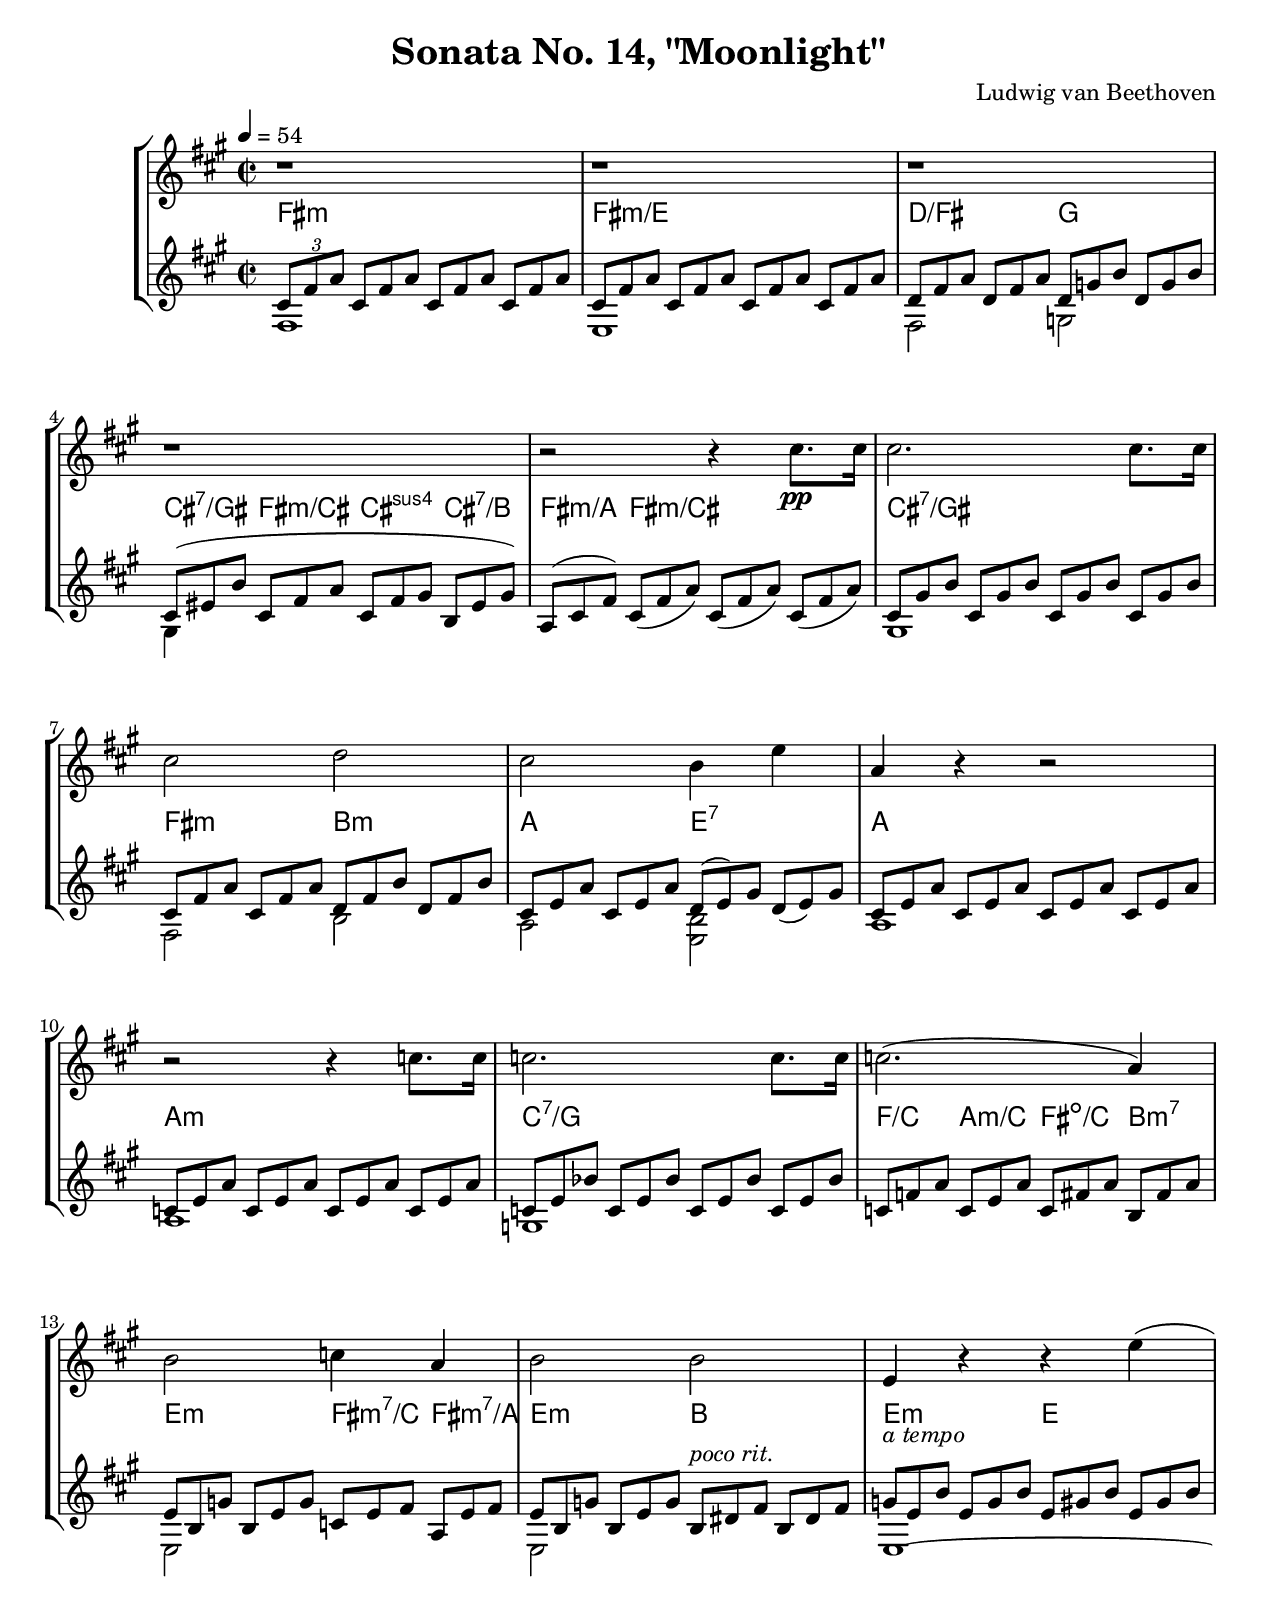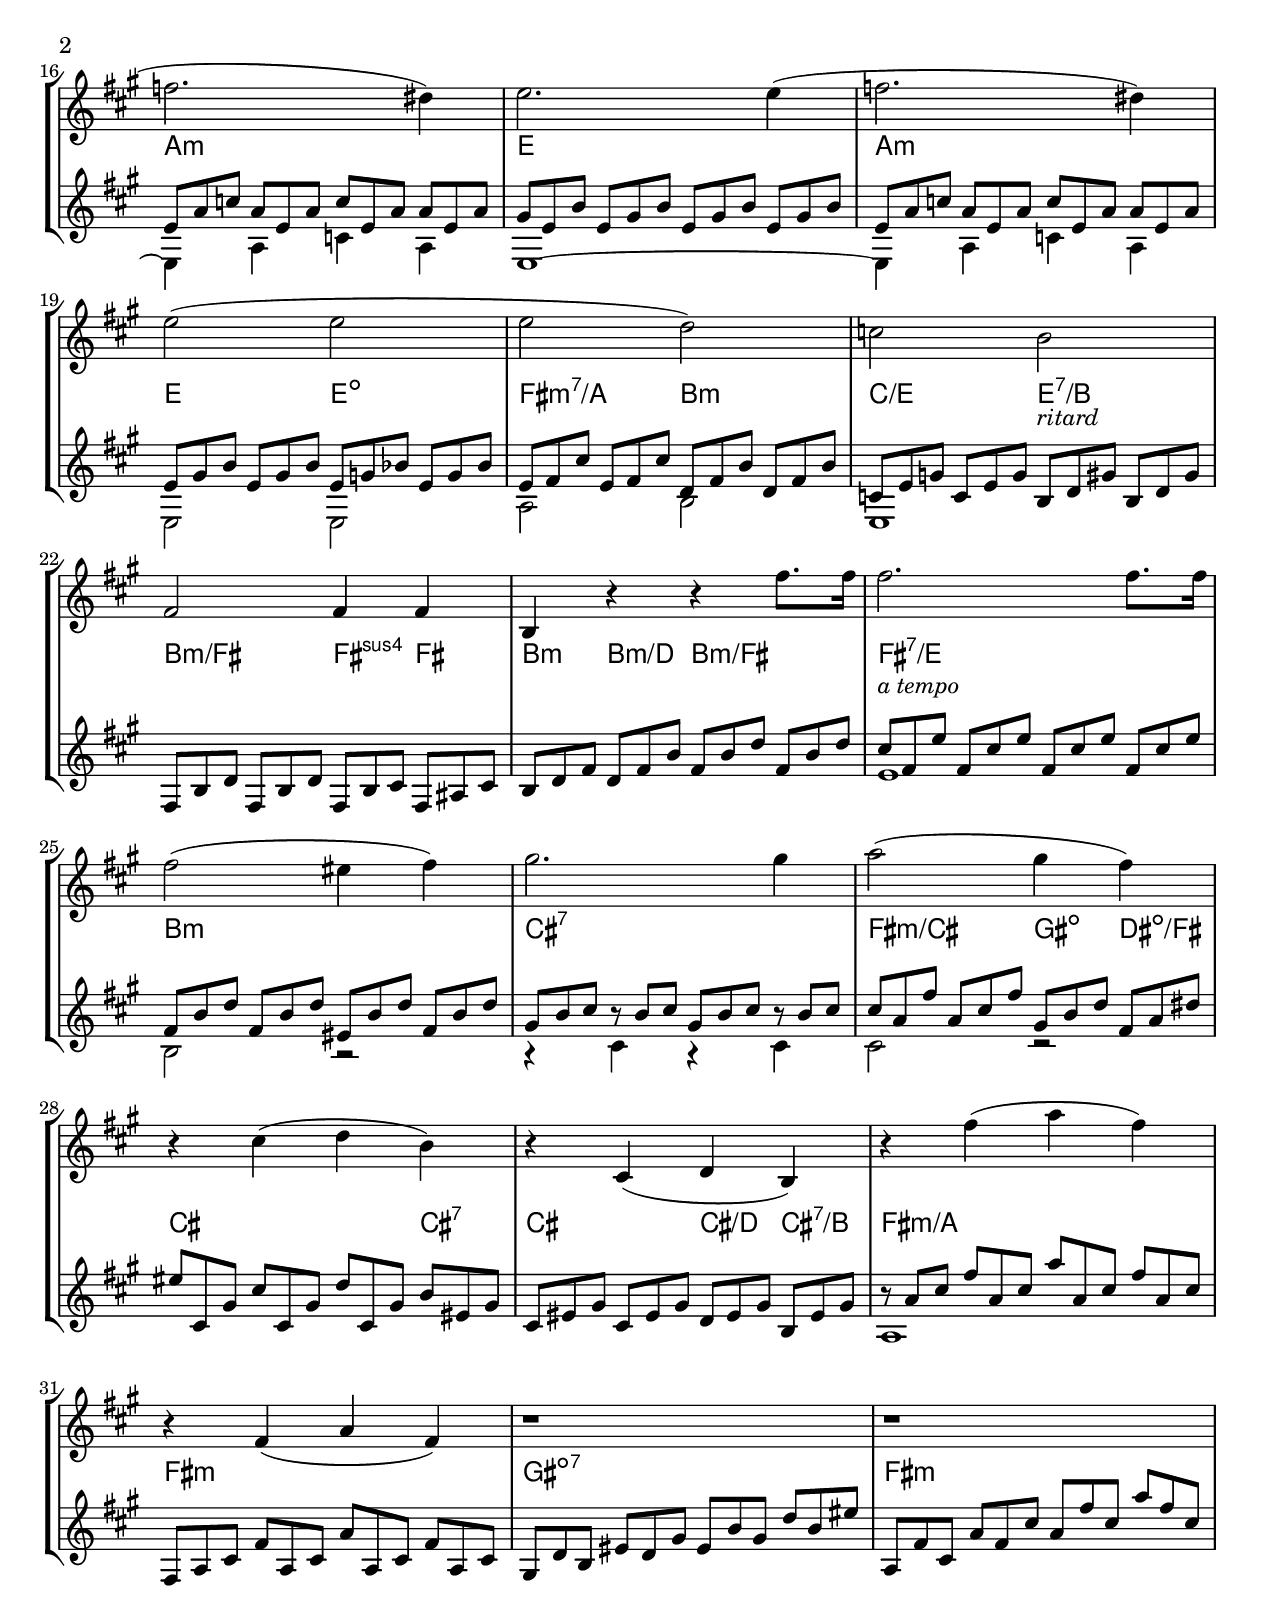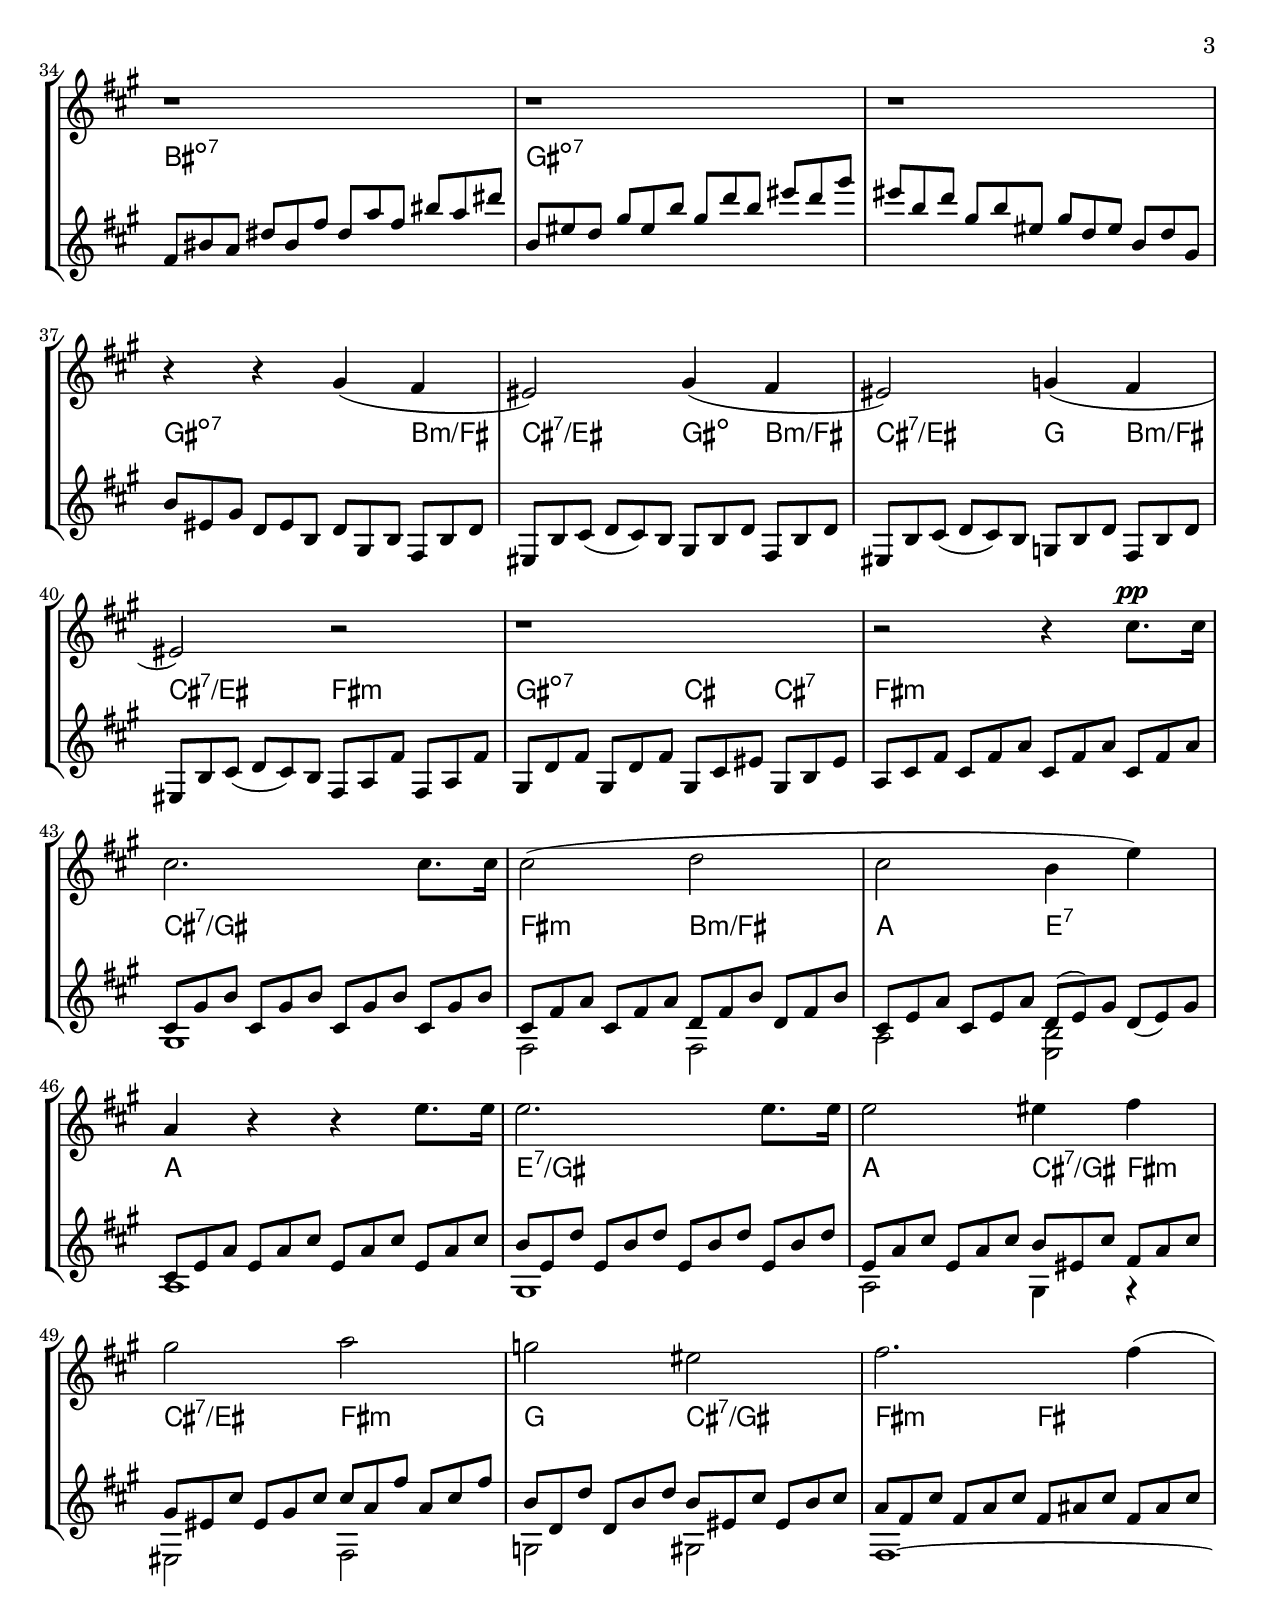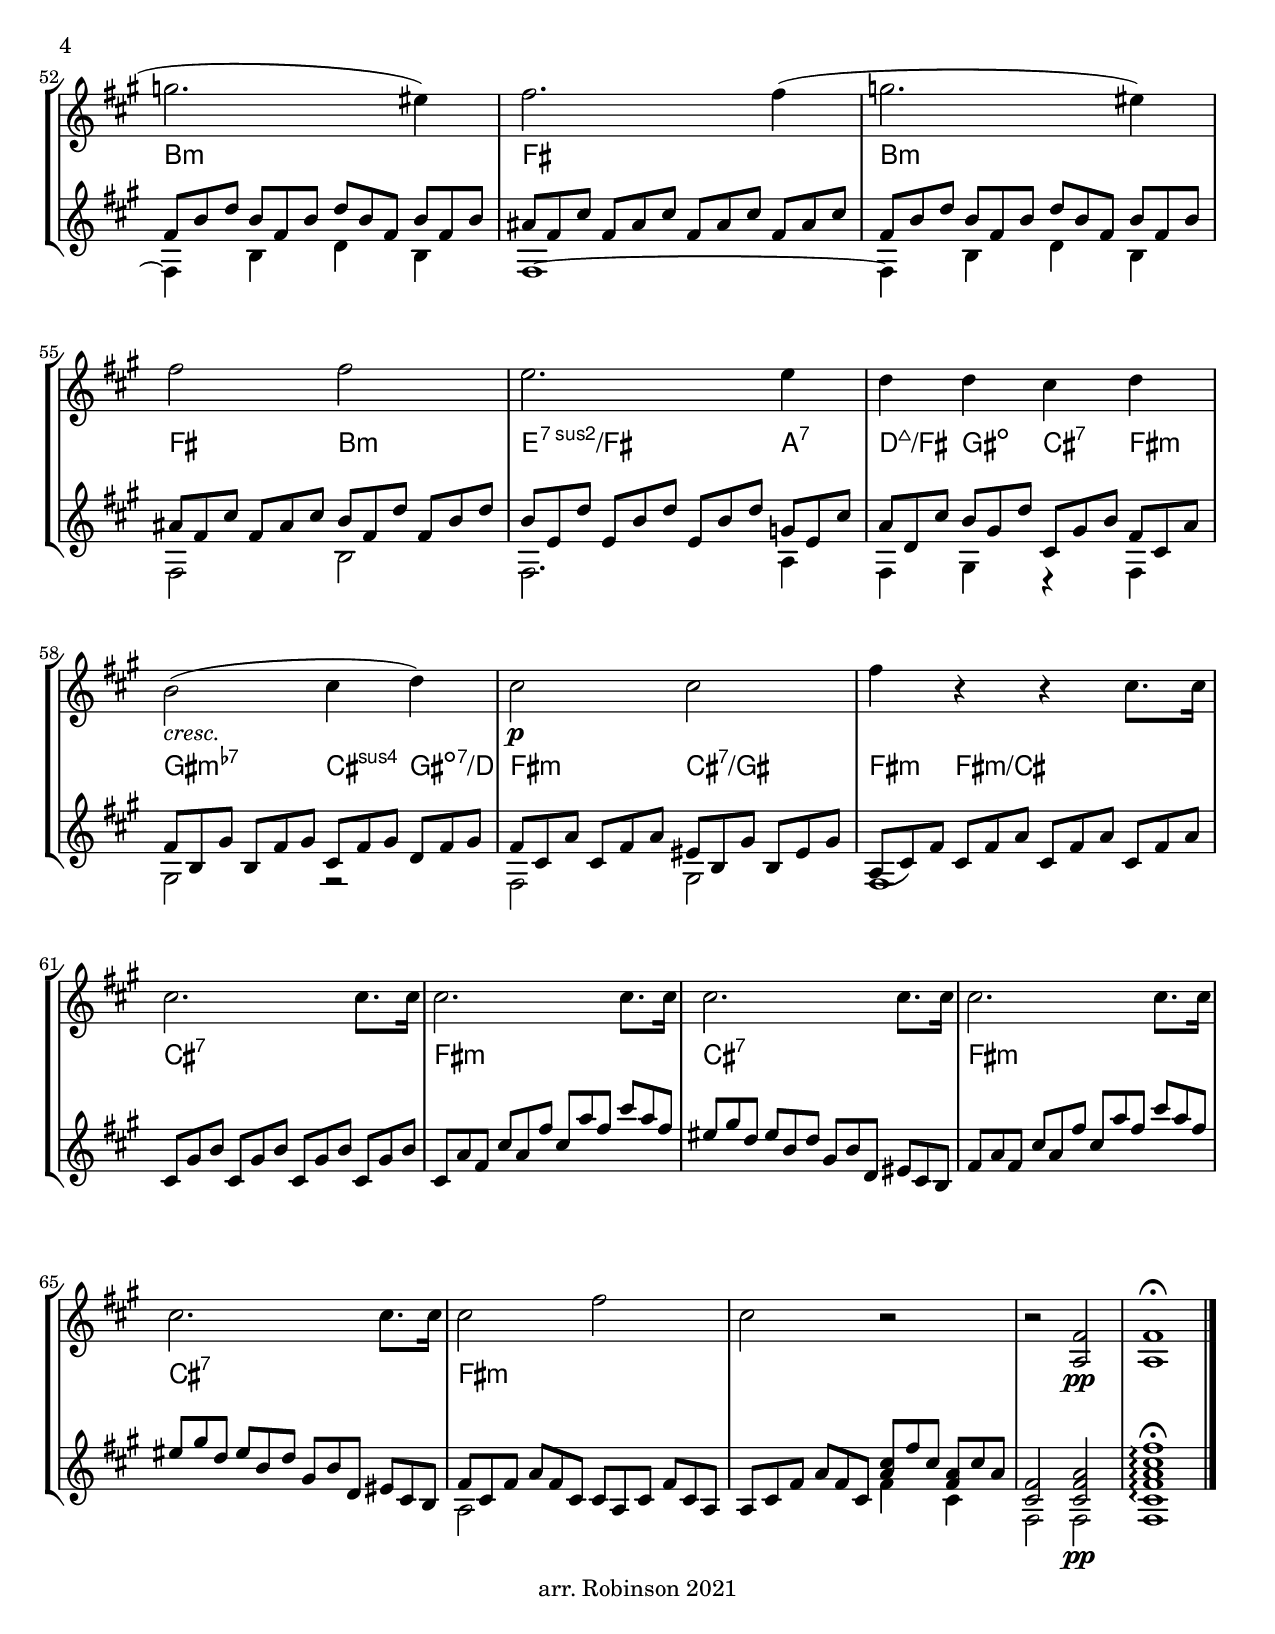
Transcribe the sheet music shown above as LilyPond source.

%#(ly:set-option 'point-and-click #f)
\include "articulate.ly"

MoonlightChords = \chordmode {
  fis1:m % 1
  fis:m/e % 2
  d2/fis g % 3
  cis4:7/gis fis:m/cis cis:sus4 cis:7/b % 4
  fis:m/a fis2.:m/cis % 5
  cis1:7/gis % 6
  fis2:m b:m % 7
  a e:7 % 8
  a1 % 9
  a:m % 10
  c:7/g % 11
  f4:/c a:m/c fis:dim/c b:m7 % 12
  e2:m fis4:m7.5/c  fis:m7.5/a% 13
  e2:m b % 14 
  
  
  e:m e % 15
  a1:m % 16
  e % 17
  a:m % 18
  e2 e:dim % 19
  fis:m7/a b:m % 20
  c:/e e:7/b % 21
  b:m/fis fis4:sus4 fis % 22
  b:m b:m/d b2:m/fis % 23
  fis1:7/e % 24
  b:m % 25
  cis:7 % 26
  fis2:m/cis gis4:dim dis:dim/fis % 27
  cis2. cis4:7 % 28
  cis2 cis4:/d cis:7/b % 29
  
  fis1:m/a % 30
  fis:m % 31
  gis:dim7 % 32
  fis:m % 33
  bis:dim7 % 34
  gis:dim7 % 35
  s % 36
  gis2.:dim7 b4:m/fis % 37
  cis2:7/eis gis4:dim b:m/fis % 38
  cis2:7/eis g4 b:m/fis % 39
  cis2:7/eis fis:m % 40
  gis:dim7 cis4 cis:7 % 41
  fis1:m % 42
  cis:7/gis % 43
  fis2:m b:m/fis % 44
  
  a2 e:7 % 45
  a1 % 46
  e:7/gis % 47
  a2 cis4:7/gis fis:m % 48
  cis2:7/eis fis:m % 49
  g cis:7/gis % 50
  fis2:m fis % 51
  b1:m % 52
  fis % 53
  b:m % 54
  fis2 b:m % 55
  e2.:7sus2/fis a4:7 % 56
  d4:maj7/fis gis:dim cis:7^3 fis:m % 57
  gis2:dim7^5 cis4:sus4 gis:dim7/d % 58
  fis2:m cis:7/gis % 59
  
  fis4:m fis2.:m/cis % 60
  cis1:7 % 61
  fis:m % 62
  cis:7 % 63
  fis:m % 64
  cis:7 % 65
  fis:m % 66
  s % 67
  s % 68
  s % 69
  
}


MoonlightHarmony = {

	% Get the 8th note beams to end on quarter note boundaries in 2/2
	\overrideTimeSignatureSettings
		#'(2 . 2)  % timeSignatureFraction
		#'(1 . 4)  % baseMomentFraction
		#'(1 1 1 1)    % beatStructure
		#'()       % beamExceptions

	\time 2/2
	\tempo 4 = 54
	\key fis \minor

	\stemUp

	\set tupletSpannerDuration = #(ly:make-moment 1 4)
	\times 2/3 {

		cis'8 fis' a'
		\override TupletNumber #'transparent = ##t
		\override TupletBracket #'bracket-visibility = ##f
		cis' fis' a'
		cis' fis' a'
		cis' fis' a'			 | % 1
		
		cis' fis' a'
		cis' fis' a'
		cis' fis' a'
		cis' fis' a' 			| % 2
				
		d' fis'  a'
		d' fis' a'
		d' g' b'
		d' g' b' 				| % 3
		
		\slurUp
		cis' (eis' b'
		cis' fis' a'
		cis' fis' gis'
		b eis' gis')		| % 4
		
		
		a (cis' fis')
		\slurDown
		cis' (fis' a')
		cis' (fis' a')
		cis' (fis' a')			 | % 5
				
		cis' gis' b'
		cis' gis' b'
		cis' gis' b'
		cis' gis' b'			| % 6
		
		cis' fis' a'
		cis' fis' a'
		d' fis' b'
		d' fis' b'				| % 7
		
		cis' e' a'
		cis' e' a' \slurUp
		d' (e') gis' \slurNeutral
		d' (e')  gis'				| % 8
				
		cis' e' a'
		cis' e' a'
		cis' e' a'
		cis' e' a'				| % 9
		
		c' e' a'
		c' e' a'
		c' e' a'
		c' e' a'				| % 10
		
		c' e' bes'
		c' e' bes'
		c' e' bes'
		c' e' bes'				| % 11
				
		c' f' a'
		c' e' a'
		c' fis' a'
		b fis' a'			| % 12
		
		e' b g'
		b e' g'
		c' e' fis'
		a e' fis'		| % 13
		
		e' b g'
		b e' g'
		b^\markup{\italic{"poco rit."}} dis' fis'
		b dis' fis'				| % 14
				
		g'^\markup{\italic{"a tempo"}} e' b'
		e' g' b'
		e' gis' b'
		e' gis' b'				| % 15
		
		e' a' c''
		a' e' a'	 
		c'' e' a'
		a' e' a'				| % 16
		
		
		gis' e' b'
		e' gis' b'
		e' gis' b'
		e' gis' b'				| % 17
				
		e' a' c''
		a' e' a'	 
		c'' e' a'
		a' e' a'				| % 18
		
		e' gis' b'
		e' gis' b'
		e' g' bes' 
		e' g' bes' | % 19
		
		e' fis' cis''
		e' fis' cis''
		d' fis' b'
		d' fis' b'				| % 20
		
		c' e' g'
		c' e' g'
		b^\markup{\italic{"ritard"}} d' gis'
		b d' gis'				| % 21
		
		fis b d'
		fis b d'
		fis b cis'
		fis ais cis'		| % 22
		
		b d' fis'
		d' fis' b'
		fis' b' d''
		fis' b' d''				| % 23
		
		cis''^\markup{\italic{"a tempo"}} fis' e''
		fis' cis'' e''
		fis' cis'' e''
		fis' cis'' e''			| % 24, 4th fret barre
		
		fis' b' d''
		fis' b' d''
		eis' b' d''
		fis' b' d''				| % 25
		
		gis' b' cis''
		r b' cis''
		gis' b' cis''
		r b' cis''			| % 26
		
		cis'' a' fis''
		a' cis'' fis''
		gis' b' d''
		fis' a' dis''		| % 27
		
		eis''cis' gis'
		cis'' cis' gis'
		d'' cis' gis'
		b' eis' gis'		| % 28
		
		cis' eis' gis'
		cis' eis' gis'
		d' eis' gis'
		b eis' gis'		| % 29
		
		r a' cis''
		fis'' a' cis''
		a'' a' cis''
		fis'' a' cis''	| % 30
		
		fis a cis'
		fis' a cis'
		a' a cis'
		fis' a cis'				| % 31
		
		gis d' b
		eis' d' gis'
		eis' b' gis'
		d'' b' eis''			| % 32, unsure about chord names here
		
		a fis' cis'
		a' fis' cis''
		a' fis'' cis''
		a'' fis'' cis''			| % 33
		
		fis' bis' a'
		dis'' bis' fis''
		dis'' a'' fis''
		bis'' a'' dis'''		| % 34
		
		b' eis'' d''
		gis'' eis'' b''
		gis'' d''' b''
		eis''' d''' gis'''		| % 35
		
		eis''' b'' d'''
		gis'' b'' eis''
		gis'' d'' eis''
		b' d'' gis'				| % 36
		
		b' eis' gis'
		d' eis' b
		d' gis b
		fis b d'				| % 37
		
		eis b cis'
		(d' cis') b
		gis b d'
		fis b d'				| % 38
		
		
		eis b cis'
		(d' cis') b
		g b d'
		fis b d'			| % 39
		
		eis b cis'
		(d' cis') b
		fis a fis'
		fis a fis'				| % 40
		
		gis d' fis'
		gis d' fis'
		gis cis' eis'
		gis b eis'		| % 41
		
		a cis' fis'
		cis' fis' a'
		cis' fis' a'
		cis' fis' a'			| % 42
		
		cis' gis' b'
		cis' gis' b'
		cis' gis' b'
		cis' gis' b'			| % 43
		
		cis' fis' a'
		cis' fis' a'
		d' fis' b'
		d' fis' b'				| % 44
		
		cis' e' a'
		cis' e' a' \slurUp
		d' (e') gis' \slurNeutral
		d' (e') gis'				| % 45
		
		cis' e' a'
		e' a'  cis''
		e' a'  cis''
		e' a'  cis''			| % 46
		
		
		b' e' d''
		e' b' d''
		e' b' d''
		e' b' d''				| % 47
		
		e' a' cis''
		e' a' cis''
		b' eis' cis''
		fis' a' cis''		| % 48
		
		gis' eis' cis''
		eis' gis' cis''
		cis'' a' fis''
		a' cis'' fis''			| % 49
		
		b' d' d''
		d' b' d''
		b' eis' cis''
		eis' b' cis''			| % 50 
		
		a' fis' cis''
		fis' a' cis''
		fis' ais' cis''
		fis' ais' cis''			| % 51
		
		fis' b' d''
		b' fis' b' 
		d'' b' fis'
		b' fis' b'				| % 52
		
		ais' fis' cis''
		fis' ais' cis''
		fis' ais' cis''
		fis' ais' cis''			| % 53
		
		fis' b' d''
		b' fis' b' 
		d'' b' fis'
		b' fis' b'				| % 54
		
		ais' fis' cis''
		fis' ais' cis''
		b' fis' d''
		fis' b' d''				| % 55
		
		b' e' d''
		e' b' d''
		e' b' d''
		g' e' cis''		| % 56
		
		a' d' cis''
		b' gis' d''
		cis' gis' b'
		fis' cis' a'		| % 57
		
		fis' b gis'
		b fis' gis'
		cis' fis' gis'
		d' fis' gis'	| % 58
		
		fis' cis' a'
		cis' fis' a'
		eis' b gis'
		b eis' gis' | % 59
		
		a (cis') fis'
		cis' fis' a'
		cis' fis' a'
		cis' fis' a'  | % 60
		
		cis' gis' b'
		cis' gis' b'
		cis' gis' b'
		cis' gis' b' | % 61
		
		cis' a' fis'
		cis'' a' fis''
		cis'' a'' fis''
		cis''' a'' fis'' | %62
		
		eis'' gis'' d''
		eis'' b' d''
		gis' b' d'
		eis' cis' b | % 63
		
		fis' a' fis'
		cis'' a' fis''
		cis'' a'' fis''
		cis''' a'' fis'' | %64
		
		eis'' gis'' d''
		eis'' b' d''
		gis' b' d'
		eis' cis' b | % 65
		
		fis' cis' fis'
		a' fis' cis'
		cis' a cis'
		fis' cis' a | % 66
		
		a cis' fis'
		a' fis' cis'
		<a' cis''> fis'' cis''
		<fis' a'> cis'' a' | % 67
	}
	
	<cis' fis'>2 <cis' fis' a'>\pp | % 68
	<cis' fis' a' cis'' fis''>1\arpeggio\fermata
}

MoonlightBass = {
	\stemDown
	\set tupletSpannerDuration = #(ly:make-moment 1 4)
	\override TupletNumber #'transparent = ##t
	\override TupletBracket #'bracket-visibility = ##f
		
	fis1 			| % 1
	e					| % 2
	fis2 g  	| % 3
	gis4 s2.	| % 4, wants two half note cis bass, but no can do
	s1				| % 5, wants fis
	gis				| % 6
	fis2 b		| % 7
	a <e b>		| % 8
	a1				| % 9
	a					| % 10
	g					| % 11
	s					| % 12, wanted f4 e4 dis2, but that d too low
	e2 s2			| % 13
	e2 s2			| % 14
	e1~				| % 15
	e4 a c' a	| % 16
	e1~				| % 17
	e4 a c' a	| % 18
	e2 e2			| % 19, realy wanted e2 c,2
	a2 b2			| % 20 , really wanted a,,2 b,,2
	e1				| % 21
	s1				| % 22, wanted f,,2 f,,2
	s1				| % 23, wanted real low Bm chord over F#
	e'1				| % 24
	b2 r2			| % 25, had gis4 fis instead of second r2
	r4 cis'
			r cis'| % 26
	cis'2 r2	| % 27 
	s1				| % 28
	s1				| % 29
	a1				| % 30
	s1				| % 31, original had cis,
	s1				| % 32, original had cis,
	s					| % 33, original had cis,
	s					| % 34, original had cis,
	s					| % 35, original had cis,
	s					| % 36, original had cis,
	s					| % 37, ''
	s					| % 38, ''
	s					| % 39, ''
	s					| % 40, ''
	s1				| % 41, was b2, cis2,
	s1				| % 42, wanted fis1
	gis1			| % 43, our could be gis1
	fis2 fis2	| % 44
	a2 <e b>2	| % 45
	a1				| % 46
	gis1			| % 47, or could be e1 I guess
	a2 gis4 r4| % 48
	eis2 fis2	| % 49
	g2 gis2		| % 50, wanted b,,2 cis,2
	fis1~			| % 51
	fis4 b
			d' b	| % 52
	fis1~			| % 53
	fis4 b
			d' b	| % 54
	fis2 b2		| % 55, second wanted octave lower b
	fis2. a4	| % 56
	fis4 gis
			r fis | % 57
	gis2 r2		| % 58, wanted d2 cis4 b,4
	fis2 gis2	| % 59, wanted cis2 cis2
	fis1    	| % 60, melody moves down into very low bass now, can't do.
	s1				| % 61
	s1 				| % 62
	s1 				| % 63
	s1 				| % 64
	s1 				| % 65
	a2 s2 		| % 66
	s2 fis'4
			cis'4 | % 67
	fis2 fis2 | % 68
	fis1 			| % 69
}

MoonlightMelody = {
	\time 2/2
	\key fis \minor

	r1 	| % 1
	r1	| % 2
	r1	| % 3
	r1 	| % 4
	r2 r4 cis''8.\pp cis''16 	| % 5
	cis''2. cis''8. cis''16 	| % 6
	cis''2 d''2						| % 7
	cis''2 b'4 e''4				| % 8
	a'4 r4 r2							| % 9
	r2 r4 c''8. c''16			| % 10
	c''2. c''8. c''16			| % 11
	c''2. (a'4)					| % 12
	b'2	c''4 a'4				| % 13
	b'2 b'2							| % 14
	e'4 r r e''(				| % 15
	f''2. dis''4)				| % 16
	e''2. e''4(					| % 17
	f''2. dis''4)				| % 18
	e''2 (e''2					| % 19
	e''2 d''2)					| % 20
	c''2 b'2						| % 21
	fis'2 fis'4 fis'4		| % 22
	b4 r r fis''8. fis''16		| % 23
	fis''2. fis''8. fis''16		| % 24
	fis''2 (eis''4 fis''4)		| % 25
	gis''2. gis''4				| % 26
	a''2 (gis''4 fis''4)	| % 27
	r4 cis'' (d'' b')			| % 28
	r4 cis' (d' b)				| % 29
	r4 fis'' (a'' fis'')	| % 30
	r4 fis' (a' fis')			| % 31
	r1							| % 32
	r1							| % 33
	r1							| % 34
	r1							| % 35
	r1							| % 36
	r4 r4 gis'4 (fis'			| % 37
	eis'2) gis'4 (fis' 		| % 38
	eis'2) g'4 (fis'			| % 39
	eis'2) r2				| % 40
	r1							| % 41
	
	\relative c''
	{
		 r2 r4 cis8.^\pp cis16	| % 42
		cis2. cis8. cis16				| % 43
		cis2 (d2								| % 44, start pharse on d
		cis2 b4 e4)							| % 45
		a,4 r4 r4 e'8. e16			| % 46
		e2. e8. e16		| % 47
		e2 eis4 fis4	| % 48
		gis2 a2				| % 49
		g2 eis2				| % 50
		fis2. fis4 (	| % 51
		g2. eis4)			| % 52
		fis2. fis4 (	| % 53 start phrase after second f
		g2. eis4)			| % 54
		fis2 fis2			| % 55
		e2. e4				| % 56
		d4 d cis d		| % 57
		b2_\markup {\italic "cresc."} (cis4 d4) | % 58
		cis2_\p cis2	| % 59
	}

	fis''4 r4 r4 cis''8.cis''16 | % 60
	cis''2.  cis''8.cis''16 		| % 61
	cis''2.  cis''8.cis''16 		| % 62
	cis''2.  cis''8.cis''16 		| % 63
	cis''2.  cis''8.cis''16 		| % 64
	cis''2.  cis''8.cis''16 		| % 65
	cis''2 fis''2 		| % 66
	cis''2 r2 				| % 67
	r2 <a fis'>\pp 		| % 68
	<a fis'>1\fermata | %69
    
  \bar "|."
	
}


\book {
  \score {
  	<<
		\new StaffGroup <<

			\new Staff <<
				
				\new ChordNames {
					\set chordChanges = ##t
					\MoonlightChords
				}

				\MoonlightMelody
			>>

			\new Staff <<
			  
				\new Voice = "fingers"
				\MoonlightHarmony
				
				\new Voice = "thumb"
				\MoonlightBass
			>>
		>>
	>>
	 \layout { }
  }
  
  \score {
  	  \new StaffGroup <<
				\new Staff {
					\set Staff.midiInstrument = #"violin"

					\articulate \MoonlightMelody
				}

				\new Staff <<
					\set Staff.midiInstrument = #"acoustic guitar (nylon)"

					\new Voice = "fingers"
					\articulate \MoonlightHarmony

					\new Voice = "thumb"
					\articulate \MoonlightBass
				>>
			>>

  	  \midi { }

  }

  \header {
    title = "Sonata No. 14, \"Moonlight\""
    composer = "Ludwig van Beethoven"
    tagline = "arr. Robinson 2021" 
   }
   
   \paper {
   	   % annotate-spacing = ##t
   	   ragged-last-bottom = ##f
         ragged-bottom = ##f
   	   #(include-special-characters)
   	   % between-system-padding = #2.90
   	   #(set-paper-size "letter")
   	   bottom-margin = 0.25\in
   	   top-margin = 0.35\in
   }
   
}

\version "2.22.1"
